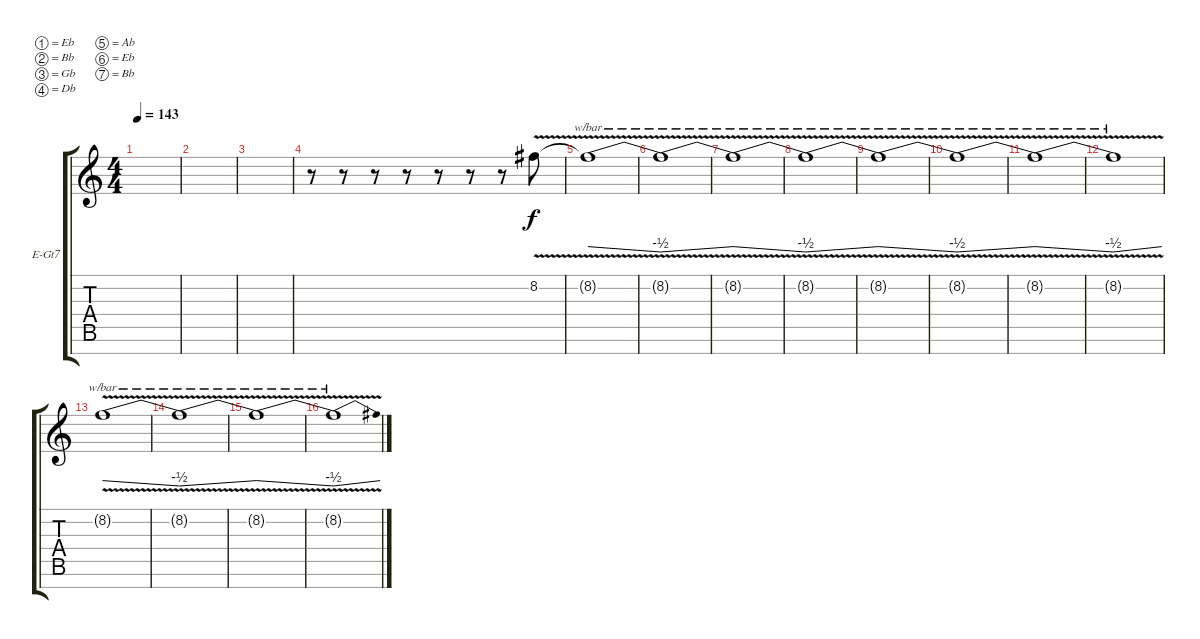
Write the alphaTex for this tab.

\bracketExtendMode groupsimilarinstruments
\firstSystemTrackNameOrientation horizontal
\otherSystemsTrackNameOrientation horizontal
\track ("creepy harmony" "E-Gt7") {instrument electricguitarclean}
\staff {score tabs}
\tuning (Eb4 Bb3 Gb3 Db3 Ab2 Eb2 Bb1)
\ts (4 4)
\tempo 143
\clef g2
\scale
0.333333
\ks c
|
\scale
0.333333 |
\scale
0.333333 |
\scale
0.333333 r.8 r.8 r.8 r.8 r.8 r.8 r.8 8.2{v}.8 |
\scale
0.333333 8.2{v t}.1{tbe (dive default 49.199999999999996 0 60 -2)} |
\scale
0.333333 8.2{v t}.1{tbe (dive default 45.6 -2 59.4 0)} |
\scale
0.333333 8.2{v t}.1{tbe (dive default 49.199999999999996 0 60 -2)} |
\scale
0.333333 8.2{v t}.1{tbe (dive default 45.6 -2 59.4 0)} |
\scale
0.333333 8.2{v t}.1{tbe (dive default 49.199999999999996 0 60 -2)} |
\scale
0.333333 8.2{v t}.1{tbe (dive default 45.6 -2 59.4 0)} |
\scale
0.333333 8.2{v t}.1{tbe (dive default 49.199999999999996 0 60 -2)} |
\scale
0.333333 8.2{v t}.1{tbe (dive default 45.6 -2 59.4 0)} |
\scale
0.333333 8.2{v t}.1{tbe (dive default 49.199999999999996 0 60 -2)} |
\scale
0.333333 8.2{v t}.1{tbe (dive default 45.6 -2 59.4 0)} |
\scale
0.333333 8.2{v t}.1{tbe (dive default 49.199999999999996 0 60 -2)} |
\scale
0.333333 8.2{v t}.1{tbe (dive default 45.6 -2 59.4 0)}
